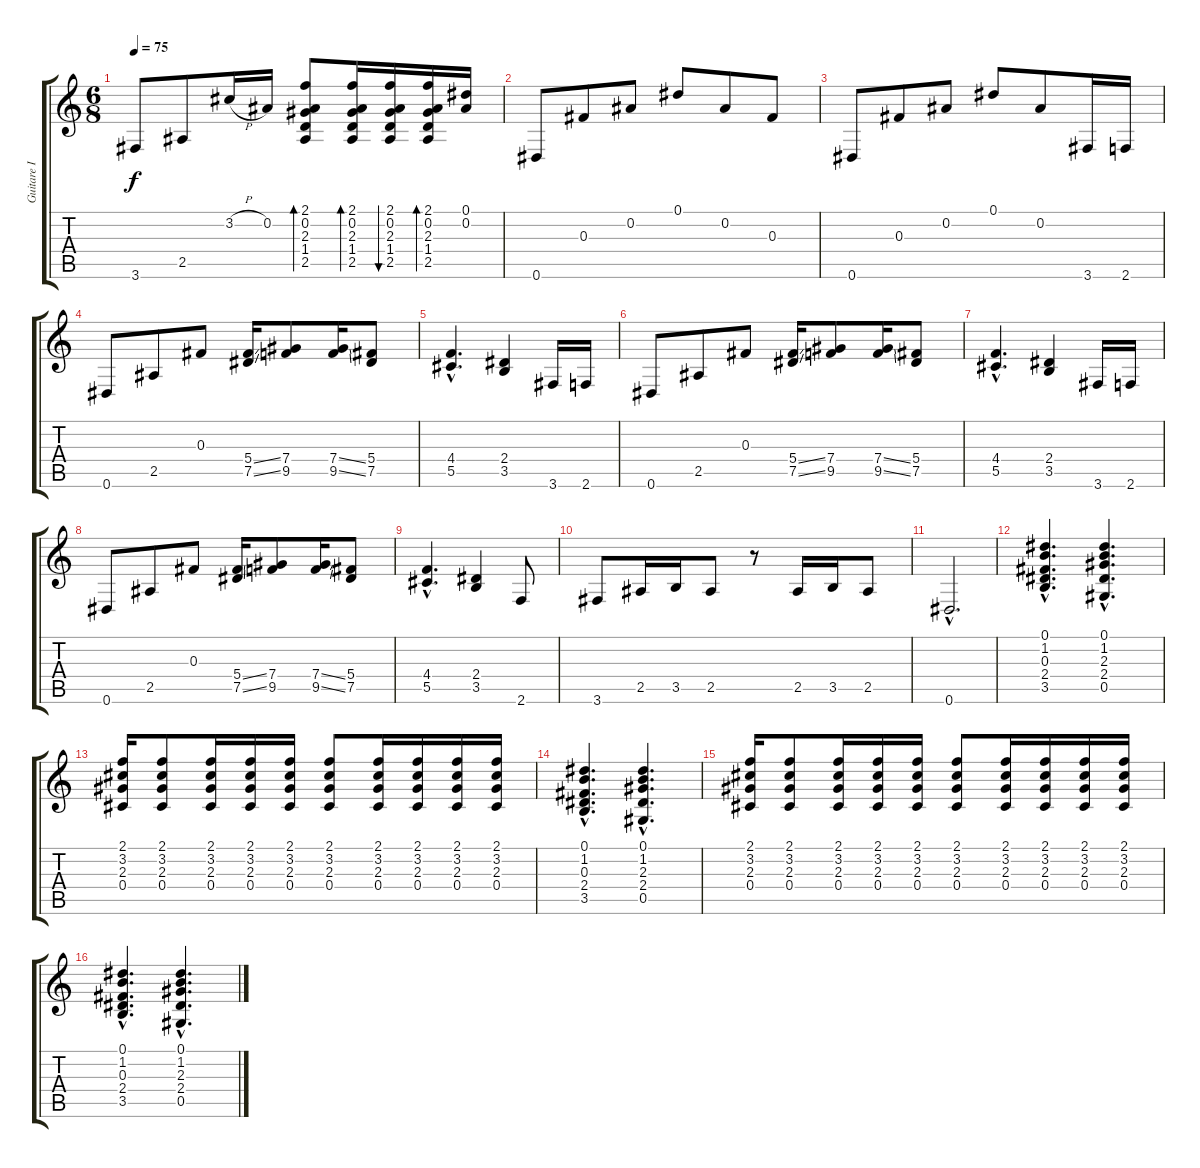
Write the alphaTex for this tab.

\track ("Guitare I ( Kirk Clean )" "Guitare I ") {instrument electricguitarclean}
\staff {score tabs}
\tuning (Eb4 Bb3 Gb3 Db3 Ab2 Eb2) {hide}
\ts (6 8)
\tempo 75
\clef g2
\ks c
3.6.8{dy f} 2.5.8 3.2{h}.16 0.2.16 (2.1 0.2 2.3 1.4 2.5).8{bd 30} (2.1 0.2 2.3 1.4 2.5).16{bd 30} (2.1 0.2 2.3 1.4 2.5).16{bu 30} (2.1 0.2 2.3 1.4 2.5).16{bd 30} (0.1 0.2).16 |
0.6.8 0.3.8 0.2.8 0.1.8 0.2.8 0.3.8 |
0.6.8 0.3.8 0.2.8 0.1.8 0.2.8 3.6.16 2.6.16 |
0.6.8 2.5.8 0.3.8 (5.4{ss} 7.5{ss}).16 (7.4 9.5).8 (7.4{ss} 9.5{ss}).16 (5.4 7.5).8 |
(4.4{hac} 5.5{hac}).4{d} (2.4 3.5).4 3.6.16 2.6.16 |
0.6.8 2.5.8 0.3.8 (5.4{ss} 7.5{ss}).16 (7.4 9.5).8 (7.4{ss} 9.5{ss}).16 (5.4 7.5).8 |
(4.4{hac} 5.5{hac}).4{d} (2.4 3.5).4 3.6.16 2.6.16 |
0.6.8 2.5.8 0.3.8 (5.4{ss} 7.5{ss}).16 (7.4 9.5).8 (7.4{ss} 9.5{ss}).16 (5.4 7.5).8 |
(4.4{hac} 5.5{hac}).4{d} (2.4 3.5).4 2.6.8 |
3.6.8 2.5.16 3.5.16 2.5.8 r.8 2.5.16 3.5.16 2.5.8 |
0.6{hac}.2{d} |
(0.1{hac} 1.2{hac} 0.3{hac} 2.4{hac} 3.5{hac}).4{d} (0.1{hac} 1.2{hac} 2.3{hac} 2.4{hac} 0.5{hac}).4{d} |
(2.1 3.2 2.3 0.4).16 (2.1 3.2 2.3 0.4).8 (2.1 3.2 2.3 0.4).16 (2.1 3.2 2.3 0.4).16 (2.1 3.2 2.3 0.4).16 (2.1 3.2 2.3 0.4).8 (2.1 3.2 2.3 0.4).16 (2.1 3.2 2.3 0.4).16 (2.1 3.2 2.3 0.4).16 (2.1 3.2 2.3 0.4).16 |
(0.1{hac} 1.2{hac} 0.3{hac} 2.4{hac} 3.5{hac}).4{d} (0.1{hac} 1.2{hac} 2.3{hac} 2.4{hac} 0.5{hac}).4{d} |
(2.1 3.2 2.3 0.4).16 (2.1 3.2 2.3 0.4).8 (2.1 3.2 2.3 0.4).16 (2.1 3.2 2.3 0.4).16 (2.1 3.2 2.3 0.4).16 (2.1 3.2 2.3 0.4).8 (2.1 3.2 2.3 0.4).16 (2.1 3.2 2.3 0.4).16 (2.1 3.2 2.3 0.4).16 (2.1 3.2 2.3 0.4).16 |
(0.1{hac} 1.2{hac} 0.3{hac} 2.4{hac} 3.5{hac}).4{d} (0.1{hac} 1.2{hac} 2.3{hac} 2.4{hac} 0.5{hac}).4{d}
